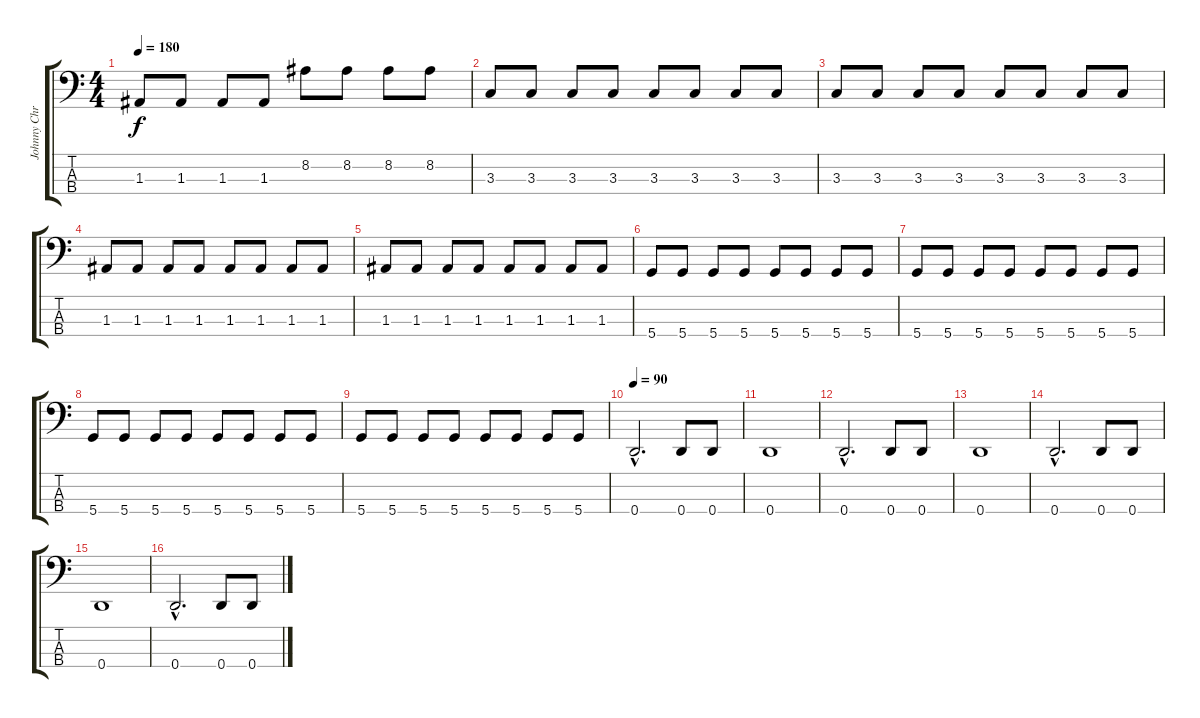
\track ("Johnny Christ" "Johnny Chr") {instrument electricbasspick}
\staff {score tabs}
\tuning (G2 D2 A1 D1) {hide}
\ts (4 4)
\tempo 180
\clef f4
\ks c
1.3.8{dy f} 1.3.8 1.3.8 1.3.8 8.2.8 8.2.8 8.2.8 8.2.8 |
3.3.8 3.3.8 3.3.8 3.3.8 3.3.8 3.3.8 3.3.8 3.3.8 |
3.3.8 3.3.8 3.3.8 3.3.8 3.3.8 3.3.8 3.3.8 3.3.8 |
1.3.8 1.3.8 1.3.8 1.3.8 1.3.8 1.3.8 1.3.8 1.3.8 |
1.3.8 1.3.8 1.3.8 1.3.8 1.3.8 1.3.8 1.3.8 1.3.8 |
5.4.8 5.4.8 5.4.8 5.4.8 5.4.8 5.4.8 5.4.8 5.4.8 |
5.4.8 5.4.8 5.4.8 5.4.8 5.4.8 5.4.8 5.4.8 5.4.8 |
5.4.8 5.4.8 5.4.8 5.4.8 5.4.8 5.4.8 5.4.8 5.4.8 |
5.4.8 5.4.8 5.4.8 5.4.8 5.4.8 5.4.8 5.4.8 5.4.8 |
\tempo 90
0.4{hac}.2{d} 0.4.8 0.4.8 |
0.4.1 |
0.4{hac}.2{d} 0.4.8 0.4.8 |
0.4.1 |
0.4{hac}.2{d} 0.4.8 0.4.8 |
0.4.1 |
0.4{hac}.2{d} 0.4.8 0.4.8
